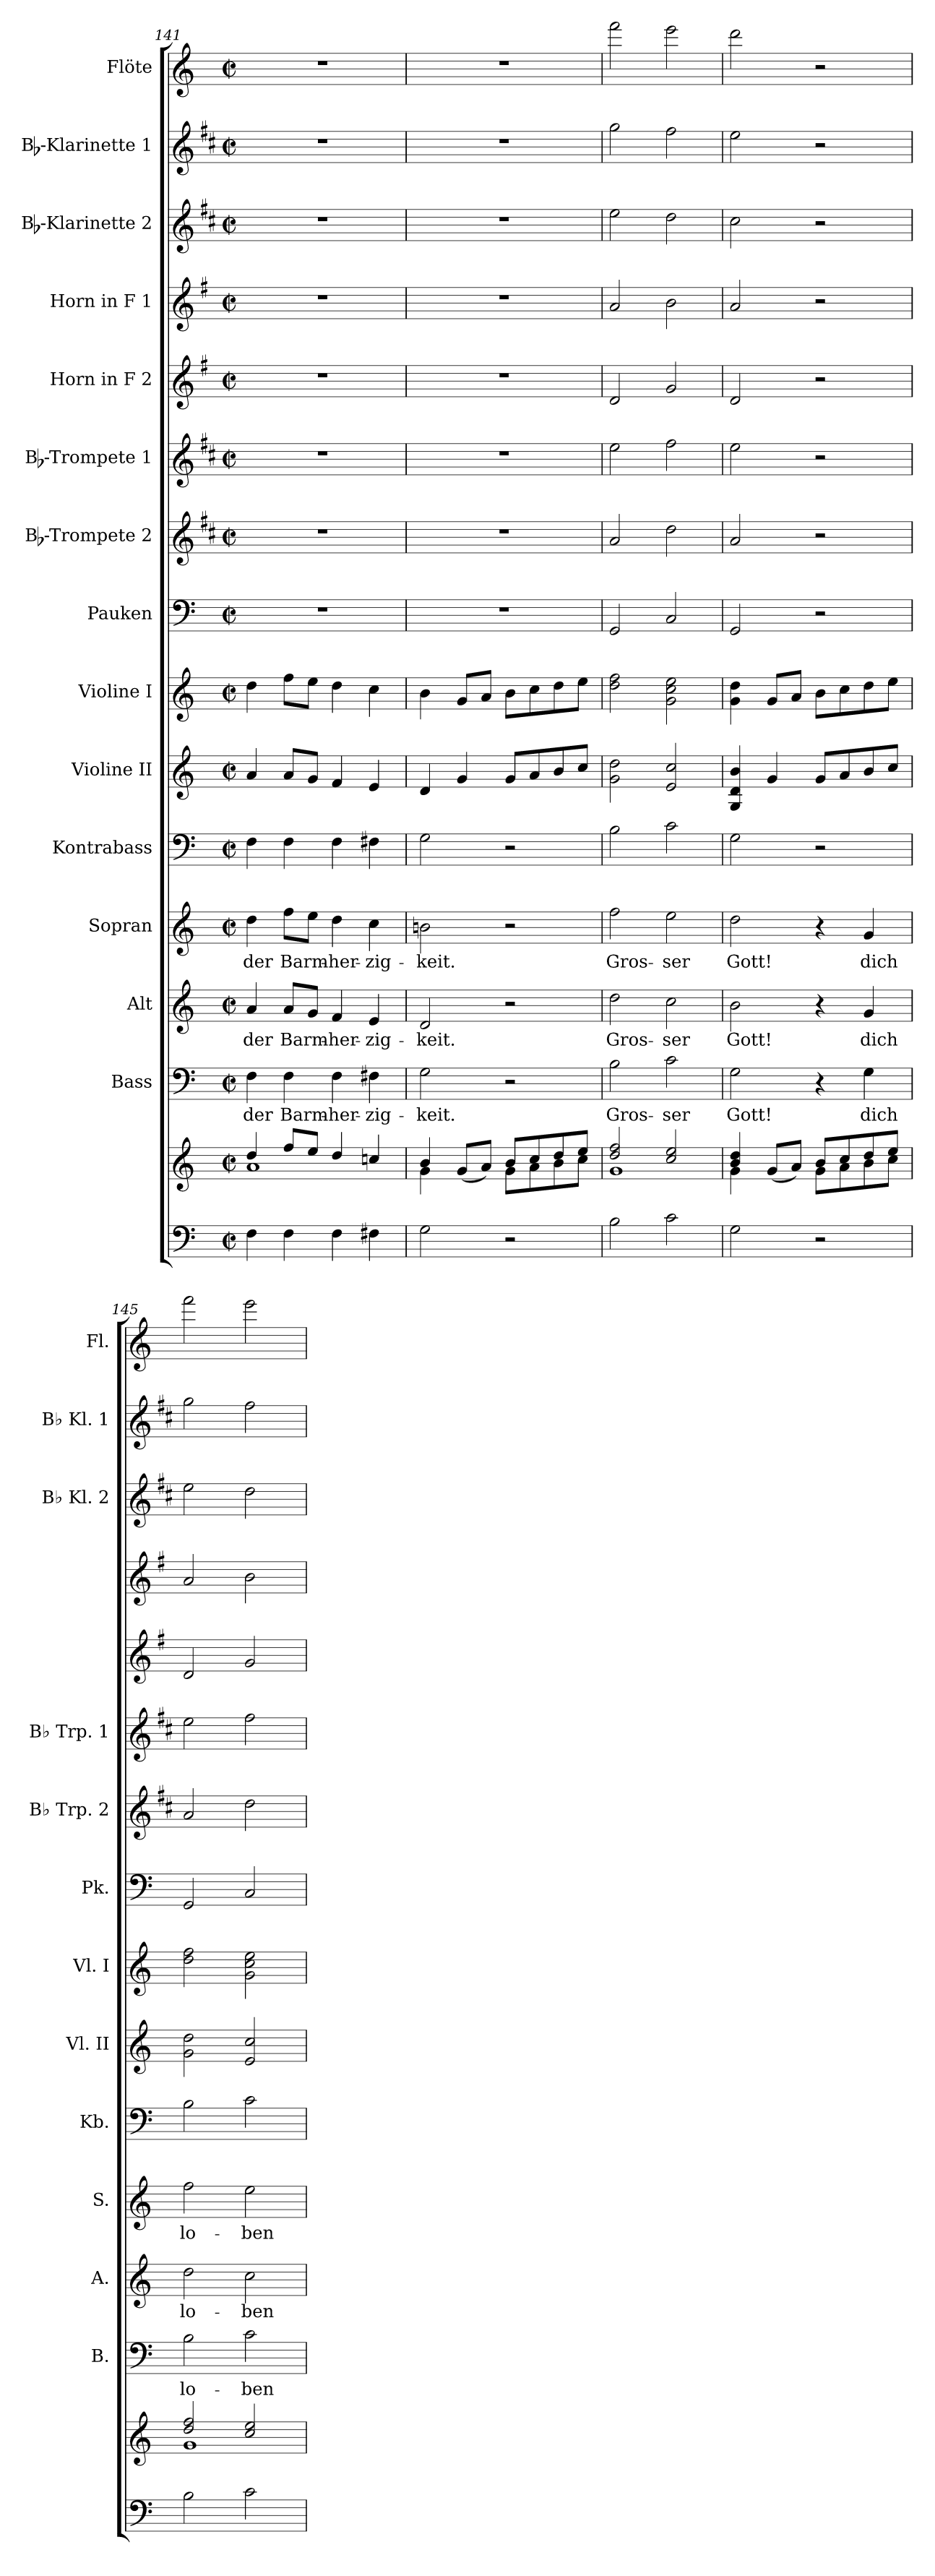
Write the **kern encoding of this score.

**kern	**kern	**kern	**text	**kern	**text	**kern	**text	**kern	**kern	**kern	**kern	**kern	**kern	**kern	**kern	**kern	**kern	**kern
*part15	*part15	*part14	*part14	*part13	*part13	*part12	*part12	*part11	*part10	*part9	*part8	*part7	*part6	*part5	*part4	*part3	*part2	*part1
*staff16	*staff15	*staff14	*staff14	*staff13	*staff13	*staff12	*staff12	*staff11	*staff10	*staff9	*staff8	*staff7	*staff6	*staff5	*staff4	*staff3	*staff2	*staff1
*	*	*I"Bass	*	*I"Alt	*	*I"Sopran	*	*I"Kontrabass	*I"Violine II	*I"Violine I	*I"Pauken	*I"Bb-Trompete 2	*I"Bb-Trompete 1	*I"Horn in F 2	*I"Horn in F 1	*I"Bb-Klarinette 2	*I"Bb-Klarinette 1	*I"Flöte
*	*	*I'B.	*	*I'A.	*	*I'S.	*	*I'Kb.	*I'Vl. II	*I'Vl. I	*I'Pk.	*I'Bb Trp. 2	*I'Bb Trp. 1	*	*	*I'Bb Kl. 2	*I'Bb Kl. 1	*I'Fl.
*clefF4	*clefG2	*clefF4	*	*clefG2	*	*clefG2	*	*clefF4	*clefG2	*clefG2	*clefF4	*clefG2	*clefG2	*clefG2	*clefG2	*clefG2	*clefG2	*clefG2
*	*	*	*	*	*	*	*	*ITrd7c12	*	*	*	*ITrd1c2	*ITrd1c2	*ITrd4c7	*ITrd4c7	*ITrd1c2	*ITrd1c2	*
*k[]	*k[]	*k[]	*	*k[]	*	*k[]	*	*k[]	*k[]	*k[]	*k[]	*k[]	*k[]	*k[]	*k[]	*k[]	*k[]	*k[]
*C:	*C:	*C:	*	*C:	*	*C:	*	*C:	*C:	*C:	*C:	*C:	*C:	*C:	*C:	*C:	*C:	*C:
*M2/2	*M2/2	*M2/2	*	*M2/2	*	*M2/2	*	*M2/2	*M2/2	*M2/2	*M2/2	*M2/2	*M2/2	*M2/2	*M2/2	*M2/2	*M2/2	*M2/2
*met(c|)	*met(c|)	*met(c|)	*	*met(c|)	*	*met(c|)	*	*met(c|)	*met(c|)	*met(c|)	*met(c|)	*met(c|)	*met(c|)	*met(c|)	*met(c|)	*met(c|)	*met(c|)	*met(c|)
=141	=141	=141	=141	=141	=141	=141	=141	=141	=141	=141	=141	=141	=141	=141	=141	=141	=141	=141
*	*^	*	*	*	*	*	*	*	*	*	*	*	*	*	*	*	*	*
!	!	!	!	!LO:LY:b	!	!LO:LY:b	!	!LO:LY:b	!	!	!	!	!	!	!	!	!	!	!
4F\	4dd/	1a	4F\	der	4a/	der	4dd\	der	4FF\	4a/	4dd\	1r	1r	1r	1r	1r	1r	1r	1r
!	!	!	!	!LO:LY:b	!	!LO:LY:b	!	!LO:LY:b	!	!	!	!	!	!	!	!	!	!	!
4F\	8ff/L	.	4F\	Barm-	8a/L	Barm-	8ff\L	Barm-	4FF\	8a/L	8ff\L	.	.	.	.	.	.	.	.
.	8ee/J	.	.	.	8g/J	.	8ee\J	.	.	8g/J	8ee\J	.	.	.	.	.	.	.	.
!	!	!	!	!LO:LY:b	!	!LO:LY:b	!	!LO:LY:b	!	!	!	!	!	!	!	!	!	!	!
4F\	4dd/	.	4F\	-her-	4f/	-her-	4dd\	-her-	4FF\	4f/	4dd\	.	.	.	.	.	.	.	.
!	!	!	!	!LO:LY:b	!	!LO:LY:b	!	!LO:LY:b	!	!	!	!	!	!	!	!	!	!	!
4F#X\	4ccn/	.	4F#X\	-zig-	4e/	-zig-	4cc\	-zig-	4FF#X\	4e/	4cc\	.	.	.	.	.	.	.	.
=142	=142	=142	=142	=142	=142	=142	=142	=142	=142	=142	=142	=142	=142	=142	=142	=142	=142	=142	=142
!	!	!	!	!LO:LY:b	!	!LO:LY:b	!	!LO:LY:b	!	!	!	!	!	!	!	!	!	!	!
2G\	4b/	4g\	2G\	-keit.	2d/	-keit.	2bn\	-keit.	2GG\	4d/	4b\	1r	1r	1r	1r	1r	1r	1r	1r
.	(<8g/L	4ryy	.	.	.	.	.	.	.	4g/	8g/L	.	.	.	.	.	.	.	.
.	8a/J)	.	.	.	.	.	.	.	.	.	8a/J	.	.	.	.	.	.	.	.
2r	8b/L	8g\L	2r	.	2r	.	2r	.	2r	8g/L	8b\L	.	.	.	.	.	.	.	.
.	8cc/	8a\	.	.	.	.	.	.	.	8a/	8cc\	.	.	.	.	.	.	.	.
.	8dd/	8b\	.	.	.	.	.	.	.	8b/	8dd\	.	.	.	.	.	.	.	.
.	8ee/J	8cc\J	.	.	.	.	.	.	.	8cc/J	8ee\J	.	.	.	.	.	.	.	.
!!LO:PB:g=z
=143	=143	=143	=143	=143	=143	=143	=143	=143	=143	=143	=143	=143	=143	=143	=143	=143	=143	=143	=143
!	!	!	!	!LO:LY:b	!	!LO:LY:b	!	!LO:LY:b	!	!	!	!	!	!	!	!	!	!	!
2B\	2dd/ 2ff/	1g	2B\	Gros-	2dd\	Gros-	2ff\	Gros-	2BB\	2g\ 2dd\	2dd\ 2ff\	2GG/	2g/	2dd\	2G/	2d/	2dd\	2ff\	2fff\
!	!	!	!	!LO:LY:b	!	!LO:LY:b	!	!LO:LY:b	!	!	!	!	!	!	!	!	!	!	!
2c\	2cc/ 2ee/	.	2c\	-ser	2cc\	-ser	2ee\	-ser	2C\	2e/ 2cc/	2g\ 2cc\ 2ee\	2C/	2cc\	2ee\	2c/	2e\	2cc\	2ee\	2eee\
=144	=144	=144	=144	=144	=144	=144	=144	=144	=144	=144	=144	=144	=144	=144	=144	=144	=144	=144	=144
!	!	!	!	!LO:LY:b	!	!LO:LY:b	!	!LO:LY:b	!	!	!	!	!	!	!	!	!	!	!
2G\	4b/ 4dd/	4g\	2G\	Gott!	2b\	Gott!	2dd\	Gott!	2GG\	4G/ 4d/ 4b/	4g\ 4dd\	2GG/	2g/	2dd\	2G/	2d/	2b\	2dd\	2ddd\
.	(<8g/L	4ryy	.	.	.	.	.	.	.	4g/	8g/L	.	.	.	.	.	.	.	.
.	8a/J)	.	.	.	.	.	.	.	.	.	8a/J	.	.	.	.	.	.	.	.
2r	8b/L	8g\L	4r	.	4r	.	4r	.	2r	8g/L	8b\L	2r	2r	2r	2r	2r	2r	2r	2r
.	8cc/	8a\	.	.	.	.	.	.	.	8a/	8cc\	.	.	.	.	.	.	.	.
!	!	!	!	!LO:LY:b	!	!LO:LY:b	!	!LO:LY:b	!	!	!	!	!	!	!	!	!	!	!
.	8dd/	8b\	4G\	dich	4g/	dich	4g/	dich	.	8b/	8dd\	.	.	.	.	.	.	.	.
.	8ee/J	8cc\J	.	.	.	.	.	.	.	8cc/J	8ee\J	.	.	.	.	.	.	.	.
=145	=145	=145	=145	=145	=145	=145	=145	=145	=145	=145	=145	=145	=145	=145	=145	=145	=145	=145	=145
!	!	!	!	!LO:LY:b	!	!LO:LY:b	!	!LO:LY:b	!	!	!	!	!	!	!	!	!	!	!
2B\	2dd/ 2ff/	1g	2B\	lo-	2dd\	lo-	2ff\	lo-	2BB\	2g\ 2dd\	2dd\ 2ff\	2GG/	2g/	2dd\	2G/	2d/	2dd\	2ff\	2fff\
!	!	!	!	!LO:LY:b	!	!LO:LY:b	!	!LO:LY:b	!	!	!	!	!	!	!	!	!	!	!
2c\	2cc/ 2ee/	.	2c\	-ben	2cc\	-ben	2ee\	-ben	2C\	2e/ 2cc/	2g\ 2cc\ 2ee\	2C/	2cc\	2ee\	2c/	2e\	2cc\	2ee\	2eee\
*	*v	*v	*	*	*	*	*	*	*	*	*	*	*	*	*	*	*	*	*
=	=	=	=	=	=	=	=	=	=	=	=	=	=	=	=	=	=	=
*-	*-	*-	*-	*-	*-	*-	*-	*-	*-	*-	*-	*-	*-	*-	*-	*-	*-	*-
